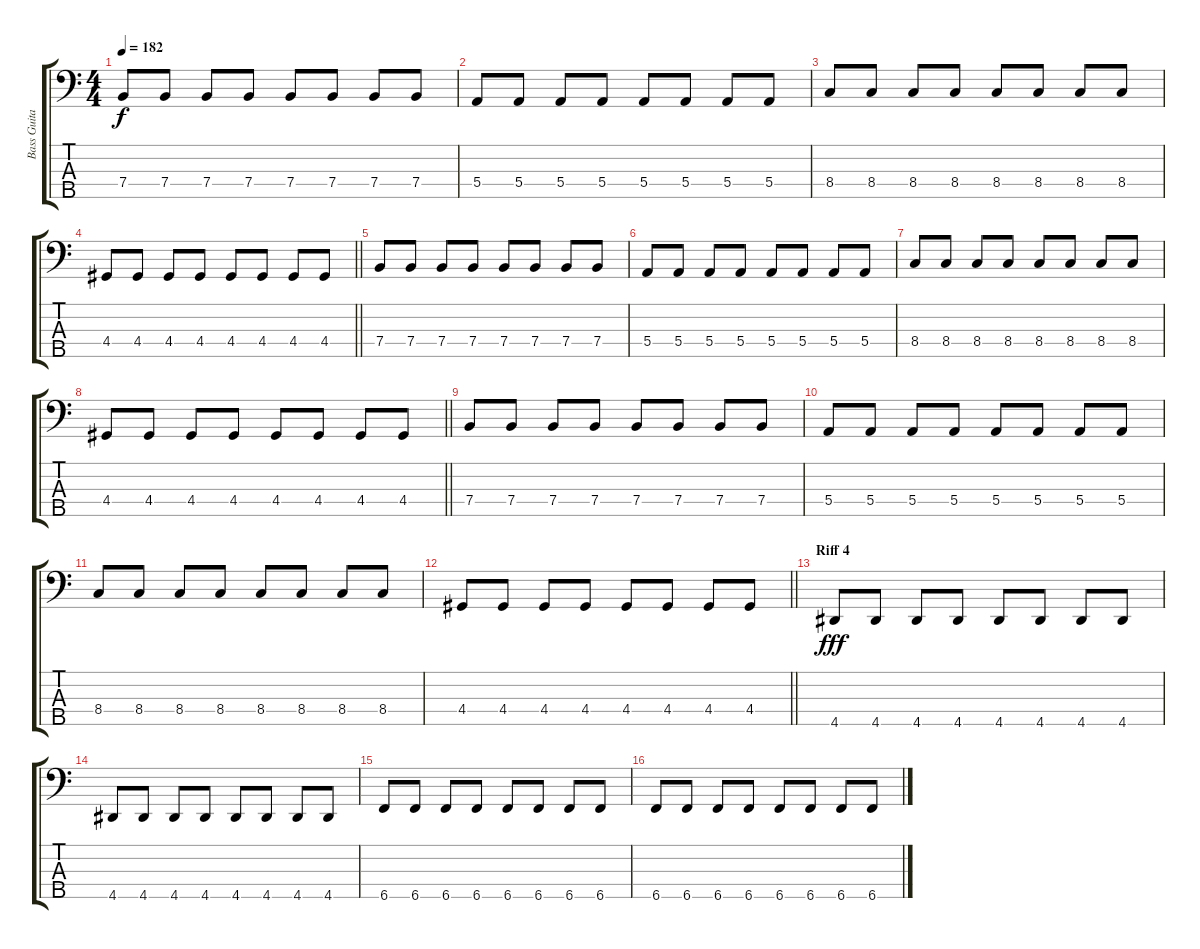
\track ("Bass Guitar" "Bass Guita") {instrument electricbasspick}
\staff {score tabs}
\tuning (G2 D2 A1 E1 B0) {hide}
\ts (4 4)
\tempo 182
\clef f4
\ks c
7.4.8{dy f} 7.4.8 7.4.8 7.4.8 7.4.8 7.4.8 7.4.8 7.4.8 |
5.4.8 5.4.8 5.4.8 5.4.8 5.4.8 5.4.8 5.4.8 5.4.8 |
8.4.8 8.4.8 8.4.8 8.4.8 8.4.8 8.4.8 8.4.8 8.4.8 |
\barLineRight lightlight
4.4.8 4.4.8 4.4.8 4.4.8 4.4.8 4.4.8 4.4.8 4.4.8 |
7.4.8 7.4.8 7.4.8 7.4.8 7.4.8 7.4.8 7.4.8 7.4.8 |
5.4.8 5.4.8 5.4.8 5.4.8 5.4.8 5.4.8 5.4.8 5.4.8 |
8.4.8 8.4.8 8.4.8 8.4.8 8.4.8 8.4.8 8.4.8 8.4.8 |
\barLineRight lightlight
4.4.8 4.4.8 4.4.8 4.4.8 4.4.8 4.4.8 4.4.8 4.4.8 |
7.4.8 7.4.8 7.4.8 7.4.8 7.4.8 7.4.8 7.4.8 7.4.8 |
5.4.8 5.4.8 5.4.8 5.4.8 5.4.8 5.4.8 5.4.8 5.4.8 |
8.4.8 8.4.8 8.4.8 8.4.8 8.4.8 8.4.8 8.4.8 8.4.8 |
\barLineRight lightlight
4.4.8 4.4.8 4.4.8 4.4.8 4.4.8 4.4.8 4.4.8 4.4.8 |
\section ("" "Riff 4")
4.5.8{dy fff} 4.5.8 4.5.8 4.5.8 4.5.8 4.5.8 4.5.8 4.5.8 |
4.5.8 4.5.8 4.5.8 4.5.8 4.5.8 4.5.8 4.5.8 4.5.8 |
6.5.8 6.5.8 6.5.8 6.5.8 6.5.8 6.5.8 6.5.8 6.5.8 |
6.5.8 6.5.8 6.5.8 6.5.8 6.5.8 6.5.8 6.5.8 6.5.8
